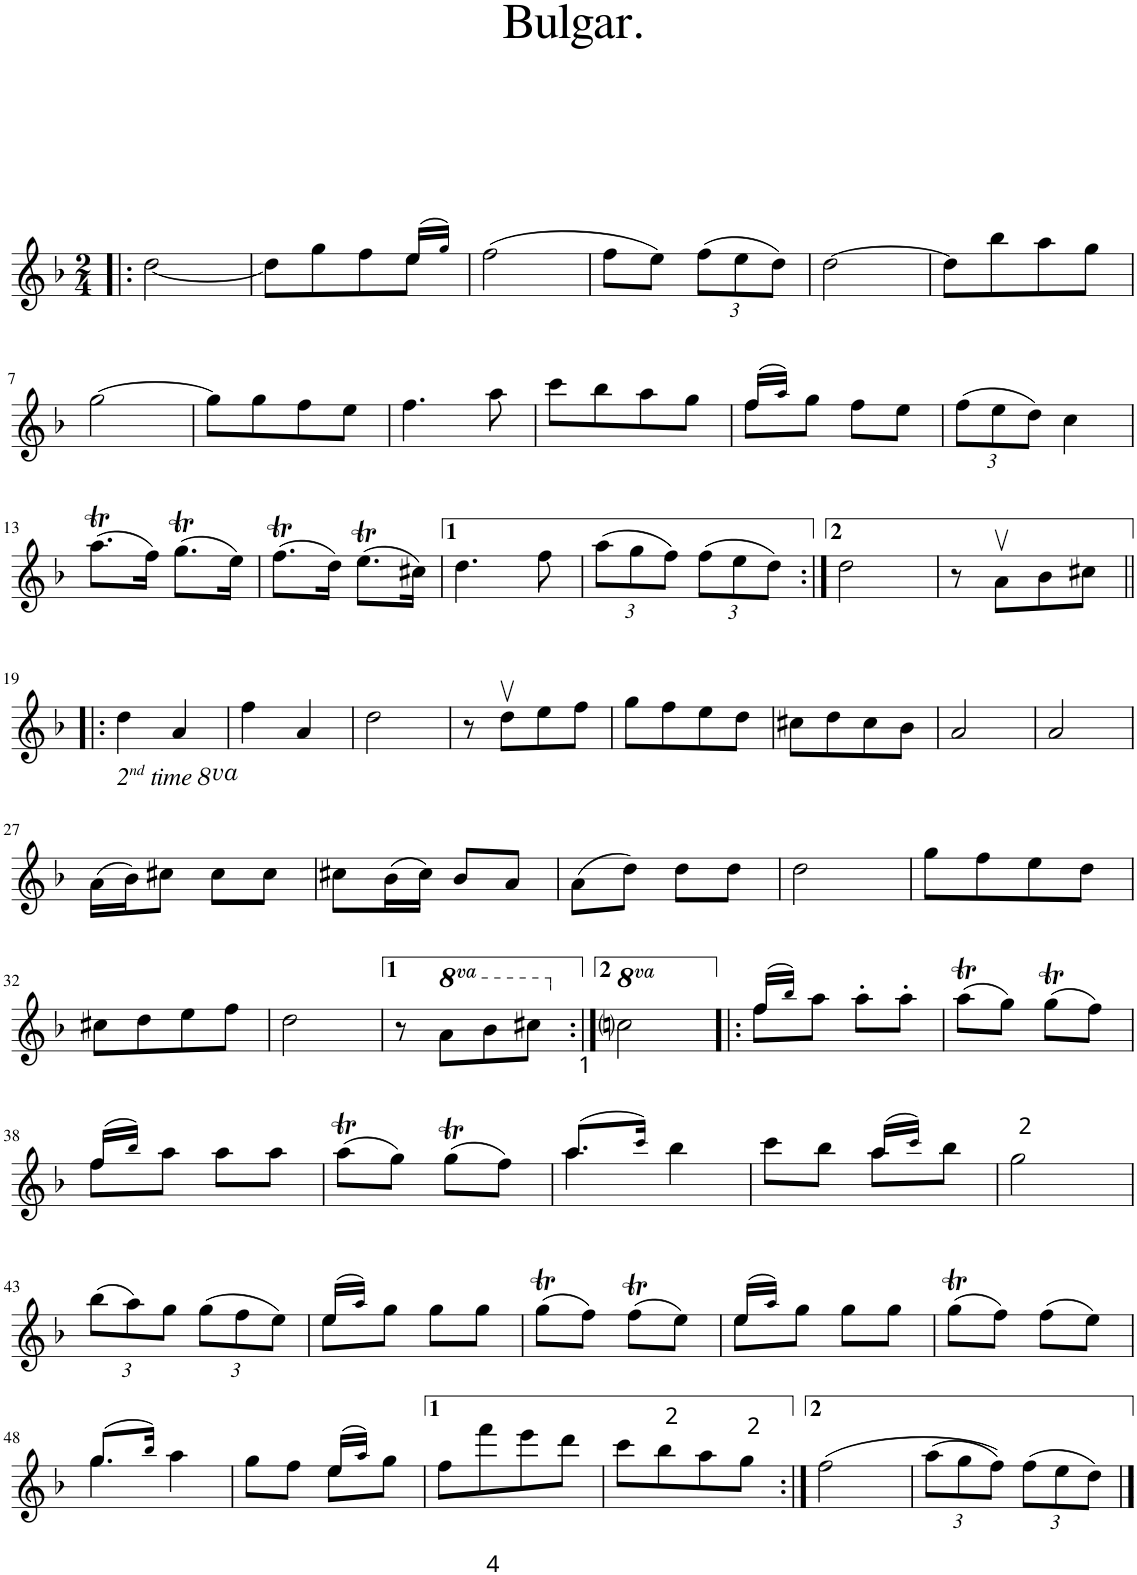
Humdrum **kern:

**kern
*part1
*staff1
*I"Piano
*I'Pno.
*clefG2
*k[b-]
*d:
*M2/4
=1!|:
[2dd\
=2
*^
4.ryy	8dd\L]
.	8gg\
.	8ff\
(16ee/LL	8ee\J
16gg!/JJ)	.
*v	*v
=3
(2ff\
=4
8ff\L
8ee\J)
*Xbrackettup
(12ff\L
12ee\
12dd\J)
=5
[2dd\
=6
8dd\L]
8bb-\
8aa\
8gg\J
!!LO:LB:g=z
=7
[2gg\
=8
8gg\L]
8gg\
8ff\
8ee\J
=9
4.ff\
8aa\
=10
8ccc\L
8bb-\
8aa\
8gg\J
=11
*^
(16ff/LL	8ff\L
16aa!/JJ)	.
4.ryy	8gg\J
.	8ff\L
.	8ee\J
*v	*v
=12
(12ff\L
12ee\
12dd\J)
4cc\
!!LO:LB:g=z
=13
(8.aat\L
16ff\Jk)
(8.ggT\L
16ee\Jk)
=14
(8.ffT\L
16dd\Jk)
(8.eet\L
16cc#X\Jk)
=15
4.dd\
8ff\
=16
(12aa\L
12gg\
12ff\J)
(12ff\L
12ee\
12dd\J)
=17:|!
2dd\
=18
8r
8av\L
8b-\
8cc#X\J
!!LO:LB:g=z
=19!|:
!LO:TX:b:i:t=2
!LO:TX:b:t=nd
!LO:TX:b:t=time
4dd\
4a/
=20
4ff\
4a/
=21
2dd\
=22
8r
8ddv\L
8ee\
8ff\J
=23
8gg\L
8ff\
8ee\
8dd\J
=24
8cc#X\L
8dd\
8cc#\
8b-\J
=25
2a/
=26
2a/
!!LO:LB:g=z
=27
(16a\LL
16b-\J)
8cc#X\J
8cc#\L
8cc#\J
=28
8cc#X\L
(16b-\L
16cc#\JJ)
8b-/L
8a/J
=29
(8a\L
8dd\J)
8dd\L
8dd\J
=30
2dd\
=31
8gg\L
8ff\
8ee\
8dd\J
!!LO:LB:g=z
=32
8cc#X\L
8dd\
8ee\
8ff\J
=33
2dd\
=34
8r
*8va
8aa\L
8bb-\
8ccc#X\J
=35:|!
*X8va
*8va
2cccni\
=36!|:
*X8va
*^
(16ff/LL	8ff\L
16bb-!/JJ)	.
4.ryy	8aa\J
.	8aa'>\L
.	8aa'>\J
*v	*v
=37
(8aat\L
8gg\J)
(8ggT\L
8ff\J)
!!LO:LB:g=z
=38
*^
(16ff/LL	8ff\L
16bb-!/JJ)	.
4.ryy	8aa\J
.	8aa\L
.	8aa\J
*v	*v
=39
(8aat\L
8gg\J)
(8ggT\L
8ff\J)
=40
*^
(8.aa/L	6.aa\
16ccc!/Jk)	.
4ryy	4bb-\
=41	=41
4ryy	8ccc\L
.	8bb-\J
(16aa/LL	8aa\L
16ccc!/JJ)	.
8ryy	8bb-\J
*v	*v
=42
2gg\
!!LO:LB:g=z
=43
(12bb-\L
12aa\)
12gg\J
(12gg\L
12ff\
12ee\J)
=44
*^
(16ee/LL	8ee\L
16aa!/JJ)	.
4.ryy	8gg\J
.	8gg\L
.	8gg\J
*v	*v
=45
(8ggT\L
8ff\J)
(8ffT\L
8ee\J)
=46
*^
(16ee/LL	8ee\L
16aa!/JJ)	.
4.ryy	8gg\J
.	8gg\L
.	8gg\J
*v	*v
=47
(8ggT\L
8ff\J)
(8ff\L
8ee\J)
!!LO:LB:g=z
=48
*^
(8.gg/L	6.gg\
16bb-!/Jk)	.
4ryy	4aa\
=49	=49
4ryy	8gg\L
.	8ff\J
(16ee/LL	8ee\L
16aa!/JJ)	.
8ryy	8gg\J
*v	*v
=50
8ff\L
8fff<\
8eee\
8ddd\J
=51
8ccc\L
8bb-\
8aa\
8gg\J
=52:|!
(2ff\
=53
(12aa\L
12gg\
12ff\J))
(12ff\L
12ee\
12dd\J)
==
*-
